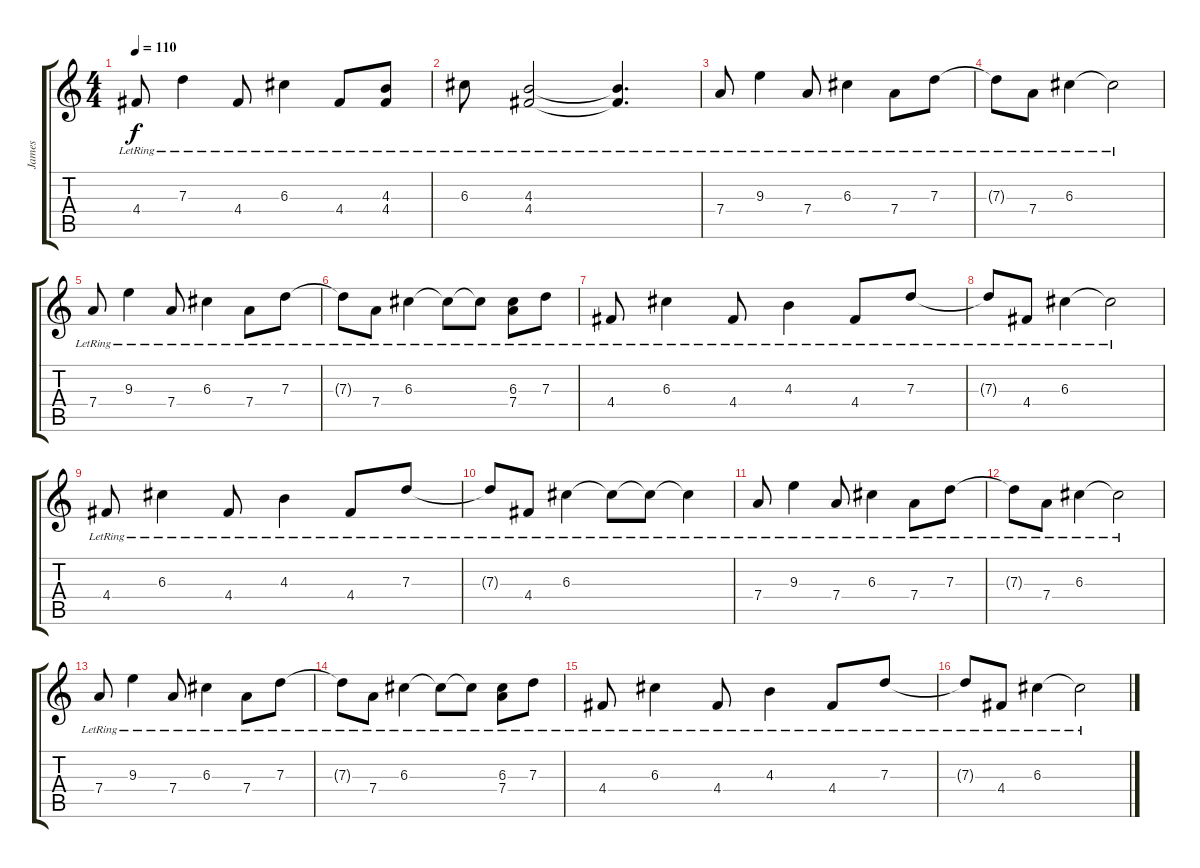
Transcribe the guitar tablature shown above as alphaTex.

\track ("James" "James") {instrument electricguitarjazz}
\staff {score tabs}
\tuning (E4 B3 G3 D3 A2 D2) {hide}
\ts (4 4)
\tempo 110
\clef g2
\ks c
4.4{lr}.8{dy f} 7.3{lr}.4 4.4{lr}.8 6.3{lr}.4 4.4{lr}.8 (4.3{lr} 4.4).8 |
6.3{lr}.8 (4.3{lr} 4.4{lr}).2 (4.3{lr t} 4.4{lr t}).4{d} |
7.4{lr}.8 9.3{lr}.4 7.4{lr}.8 6.3{lr}.4 7.4{lr}.8 7.3{lr}.8 |
7.3{lr t}.8 7.4{lr}.8 6.3{lr}.4 6.3{lr t}.2 |
7.4{lr}.8 9.3{lr}.4 7.4{lr}.8 6.3{lr}.4 7.4{lr}.8 7.3{lr}.8 |
7.3{lr t}.8 7.4{lr}.8 6.3{lr}.4 6.3{lr t}.8 6.3{lr t}.8 (6.3{lr} 7.4{lr}).8 7.3{lr}.8 |
4.4{lr}.8 6.3{lr}.4 4.4{lr}.8 4.3{lr}.4 4.4{lr}.8 7.3{lr}.8 |
7.3{lr t}.8 4.4{lr}.8 6.3{lr}.4 6.3{lr t}.2 |
4.4{lr}.8 6.3{lr}.4 4.4{lr}.8 4.3{lr}.4 4.4{lr}.8 7.3{lr}.8 |
7.3{lr t}.8 4.4{lr}.8 6.3{lr}.4 6.3{lr t}.8 6.3{lr t}.8 6.3{lr t}.4 |
7.4{lr}.8 9.3{lr}.4 7.4{lr}.8 6.3{lr}.4 7.4{lr}.8 7.3{lr}.8 |
7.3{lr t}.8 7.4{lr}.8 6.3{lr}.4 6.3{lr t}.2 |
7.4{lr}.8 9.3{lr}.4 7.4{lr}.8 6.3{lr}.4 7.4{lr}.8 7.3{lr}.8 |
7.3{lr t}.8 7.4{lr}.8 6.3{lr}.4 6.3{lr t}.8 6.3{lr t}.8 (6.3{lr} 7.4{lr}).8 7.3{lr}.8 |
4.4{lr}.8 6.3{lr}.4 4.4{lr}.8 4.3{lr}.4 4.4{lr}.8 7.3{lr}.8 |
7.3{lr t}.8 4.4{lr}.8 6.3{lr}.4 6.3{lr t}.2
